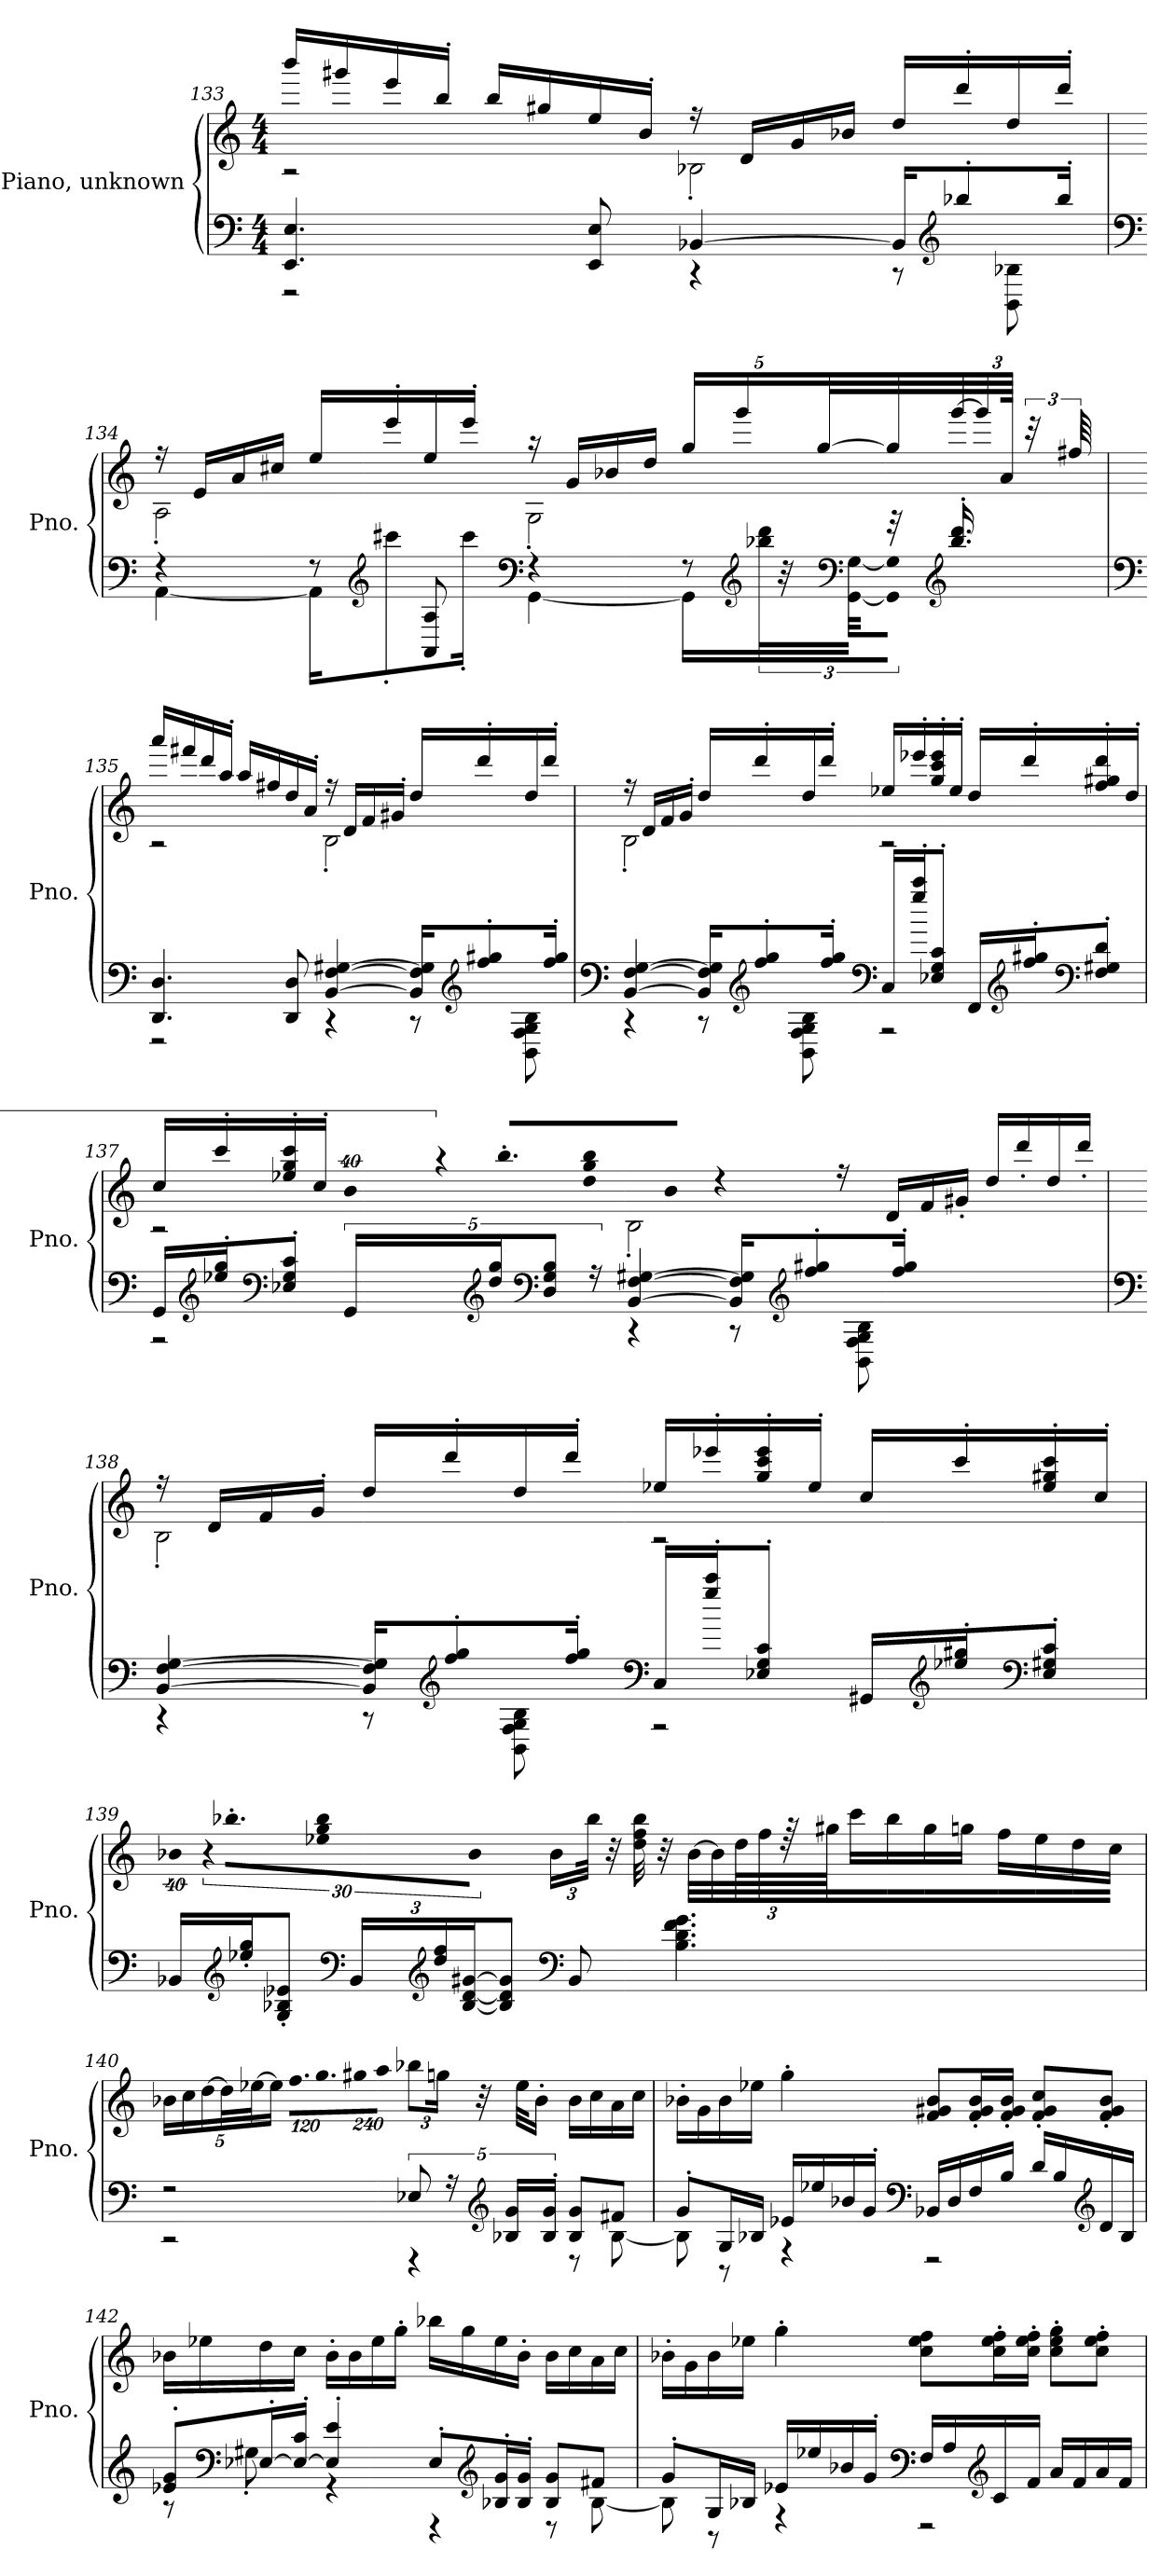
**kern	**kern
*part1	*part1
*staff2	*staff1
*I"Piano, unknown	*
*I'Pno.	*
!!LO:LB:g=z
*clefF4	*clefG2
*k[]	*k[]
*M4/4	*M4/4
=133	=133
*^	*^
4.EE/ 4.E/	2r	16bbb/LL	2r
.	.	16ggg#X/	.
.	.	16eee/	.
.	.	16bb'/JJ	.
.	.	16bb/LL	.
.	.	16gg#X/	.
8EE/ 8E/	.	16ee/	.
.	.	16b'/JJ	.
[4BB-X/	4r	16r	2B-X'\
.	.	16d/LL	.
.	.	16g/	.
.	.	16b-X/JJ	.
16BB-/KL]	8r	16dd/LL	.
*clefG2	*	*	*
8bb-X'/	.	16ddd'/	.
.	8BB-\ 8B-X\	16dd/	.
16bb-'/Jk	.	16ddd'/JJ	.
!!LO:LB:g=z	!!
=134	=134	=134	=134
*clefF4	*	*	*
4r	[4AA\	16r	2A'\
.	.	16e/LL	.
.	.	16a/	.
.	.	16cc#X/JJ	.
8r	16AA\KL]	16ee/LL	.
*clefG2	*	*	*
.	8ccc#X'\	16eee'/	.
8AA/ 8A/	.	16ee/	.
.	16ccc#'\Jk	16eee'/JJ	.
*clefF4	*	*	*
4r	[4GG\	16r	2G'\
.	.	16g/LL	.
.	.	16b-X/	.
.	.	16dd/JJ	.
*	*	*Xbrackettup	*
8r	16GG\LL]	20gg/LL	.
.	.	20ggg/	.
*clefG2	*	*	*
.	48bb-X\ 48ddd\JJk	.	.
.	48r	.	.
.	.	[40gg/L	.
*clefF4	*	*	*
.	[48GG\ [48G\KKL	.	.
32r	8GG\] 8G\]J	32gg/]	.
*clefG2	*	*	*
16.bb-/' 16.ddd/'	.	[32ggg/	.
.	.	48ggg/]	.
.	.	96a/JJJk	.
*	*	*brackettup	*
.	.	48r	.
.	.	96ff#X/	.
!!LO:LB:g=z	!!
=135	=135	=135	=135
*clefF4	*	*	*
4.DD/ 4.D/	2r	16aaa/LL	2r
.	.	16fff#X/	.
.	.	16ddd/	.
.	.	16aa'/JJ	.
.	.	16aa/LL	.
.	.	16ff#X/	.
8DD/ 8D/	.	16dd/	.
.	.	16a'/JJ	.
[4BB/ [4F/ [4G#X/	4r	16r	2B'\
.	.	16d/LL	.
.	.	16f/	.
.	.	16g#X'/JJ	.
16BB/] 16F/] 16G#/]KL	8r	16dd/LL	.
*clefG2	*	*	*
8ff/' 8gg#X/'	.	16ddd'/	.
.	8BB\ 8F\ 8G#\ 8B\	16dd/	.
16ff/' 16gg#/'Jk	.	16ddd'/JJ	.
!!LO:LB:g=z	!!
=136	=136	=136	=136
*clefF4	*	*	*
[4BB/ [4F/ [4G/	4r	16r	2B'\
.	.	16d/LL	.
.	.	16f/	.
.	.	16g'/JJ	.
16BB/] 16F/] 16G/]KL	8r	16dd/LL	.
*clefG2	*	*	*
8ff/' 8gg/'	.	16ddd'/	.
.	8BB\ 8F\ 8G\ 8B\	16dd/	.
16ff/' 16gg/'Jk	.	16ddd'/JJ	.
*clefF4	*	*	*
16C/LL	2r	16ee-X/LL	2r
16gg/' 16ccc/'J	.	16eee-X'/	.
8E-X/' 8G/' 8c/'J	.	16gg/' 16ccc/' 16eee-/'	.
.	.	16ee-'/JJ	.
16FF/LL	.	16dd/LL	.
*clefG2	*	*	*
16ff/' 16gg#X/'J	.	16ddd'/	.
*clefF4	*	*	*
8F/' 8G#X/' 8d/'J	.	16ff/' 16gg#X/' 16ddd/'	.
.	.	16dd'/JJ	.
!!LO:PB:g=z	!!
=137	=137	=137	=137
16GG/LL	2r	16cc/LL	2r
*clefG2	*	*	*
16ee-X/' 16gg/'J	.	16ccc'/	.
*clefF4	*	*	*
8E-X/' 8G/' 8c/'J	.	16ee-X/' 16gg/' 16ccc/'	.
.	.	16cc'/JJ	.
!	!	!LO:N:vis=32	!
20GG/LL	.	640%23b/	.
!	!	!LO:N:vis=64	!
.	.	960%17r	.
*clefG2	*	*	*
20dd/ 20gg/J	.	.	.
!	!	!LO:N:vis=32.	!
.	.	1920%103bb'/KLL	.
*clefF4	*	*	*
10D/ 10G/ 10B/J	.	.	.
!	!	!LO:N:vis=16	!
.	.	1920%137dd/ 1920%137gg/ 1920%137bb/	.
!	!	!LO:N:vis=32	!
.	.	640%23b/JJk	.
20r	.	.	.
!	!	!LO:N:vis=32	!
.	.	640%23r	.
[4BB/ [4F/ [4G#X/	4r	.	2B'\
.	.	16r	.
.	.	16d/LL	.
.	.	16f/	.
.	.	16g#X'/JJ	.
16BB/] 16F/] 16G#/]KL	8r	.	.
.	.	16dd/LL	.
*clefG2	*	*	*
8ff/' 8gg#X/'	.	.	.
.	.	16ddd'/	.
.	8BB\ 8F\ 8G#\ 8B\	.	.
.	.	16dd/	.
16ff/' 16gg#/'Jk	.	.	.
.	.	16ddd'/JJ	.
1920ryy	1920ryy	.	1920ryy
!!LO:LB:g=z	!!
=138	=138	=138	=138
*clefF4	*	*	*
[4BB/ [4F/ [4G/	4r	16r	2B'\
.	.	16d/LL	.
.	.	16f/	.
.	.	16g'/JJ	.
16BB/] 16F/] 16G/]KL	8r	16dd/LL	.
*clefG2	*	*	*
8ff/' 8gg/'	.	16ddd'/	.
.	8BB\ 8F\ 8G\ 8B\	16dd/	.
16ff/' 16gg/'Jk	.	16ddd'/JJ	.
*clefF4	*	*	*
16C/LL	2r	16ee-X/LL	2r
16gg/' 16ccc/'J	.	16eee-X'/	.
8E-X/' 8G/' 8c/'J	.	16gg/' 16ccc/' 16eee-/'	.
.	.	16ee-'/JJ	.
16GG#X/LL	.	16cc/LL	.
*clefG2	*	*	*
16ee-X/' 16gg#X/'J	.	16ccc'/	.
*clefF4	*	*	*
8E-/' 8G#X/' 8c/'J	.	16ee-/' 16gg#X/' 16ccc/'	.
.	.	16cc'/JJ	.
*v	*v	*	*
*	*v	*v
!!LO:LB:g=z
=139	=139
!	!LO:N:vis=32
16BB-X/LL	640%23b-X\
!	!LO:N:vis=64
.	960%17r
!	!LO:N:vis=32.
.	1920%103bb-X'\KLL
*clefG2	*
16ee-X/' 16gg/'J	.
!	!LO:N:vis=16
.	1920%137ee-X\ 1920%137gg\ 1920%137bb-\
8G/' 8B-X/' 8e-X/'J	.
!	!LO:N:vis=16
.	1920%137b-\JJ
*clefF4	*
*Xbrackettup	*Xbrackettup
24BB-/LL	24b-\LL
*clefG2	*
24dd/ 24ff/	48bb-\JJk
.	32r
[24B-/ [24d/ [24g#X/J	.
.	32dd\ 32ff\ 32bb-\
8B-/] 8d/] 8g#/]J	32r
.	[32b-\LLL
.	48b-\]
.	96dd\L
*	*brackettup
.	96ff\JJJJ
.	96r
.	96gg#X\
*clefF4	*
8BB-/	16ccc\LL
.	16bb-\
4.B-\ 4.d\ 4.f\ 4.g#\	16gg#\
.	16ggn\JJ
.	16ff\LL
.	16ee-\
.	16dd\
.	16cc\JJ
!!LO:LB:g=z
=140	=140
*^	*
*	*	*Xbrackettup
2r	2r	20b-X\LL
.	.	20cc\
.	.	[20dd\
.	.	40dd\L]
.	.	[40ee-X\J
.	.	20ee-\JJ]
!	!	!LO:N:vis=32.
.	.	1920%103ff\LLL
!	!	!LO:N:vis=32.
.	.	1920%103gg\J
!	!	!LO:N:vis=16
.	.	1920%137gg#X\
!	!	!LO:N:vis=16
.	.	1920%137aa\JJ
*brackettup	*	*
10E-X/	4r	12bb-X\L
.	.	24ggn\Jk
20r	.	.
.	.	32r
*clefG2	*	*
20B-X/ 20g/LL	.	.
.	.	32ee-\KLL
.	.	16b-'\JJ
20B-/' 20g/'JJ	.	.
8B-/ 8g/L	8r	16b-\LL
.	.	16cc\
8f#X/J	[8B-\	16a\
.	.	16cc\JJ
!!LO:LB:g=z
=141	=141	=141
8g'/L	8B-\]	16b-X'\LL
.	.	16g\
16G/L	8r	16b-\
16B-X/JJ	.	16ee-X\JJ
16e-X/LL	4r	4gg'\
16ee-X/	.	.
16b-X/	.	.
16g'/JJ	.	.
*clefF4	*	*
16BB-X/LL	2r	8f/ 8g#X/ 8b-/L
16D/	.	.
16F/	.	16f/' 16g#/' 16b-/'L
16B-/JJ	.	16f/' 16g#/' 16b-/'JJ
16d/LL	.	8f/' 8g#/' 8cc/'L
16B-/	.	.
*clefG2	*	*
16d/	.	8f/' 8g#/' 8b-/'J
16B-/JJ	.	.
!!LO:LB:g=z
=142	=142	=142
8e-X/' 8g/'L	8r	16b-X\LL
.	.	16ee-X\
*clefF4	*	*
[16E-X'/L	8G#X'\	16dd\
16E-/_' 16c/'JJ	.	16cc\JJ
4E-/]' 4e-/'	4r	16b-'\LL
.	.	16b-\
.	.	16ee-\
.	.	16gg'\JJ
8E-'/L	4r	16bb-X\LL
.	.	16gg\
*clefG2	*	*
16B-X/' 16g/'L	.	16ee-\
16B-/' 16g/'JJ	.	16b-'\JJ
8B-/ 8g/L	8r	16b-\LL
.	.	16cc\
8f#X/J	[8B-\	16a\
.	.	16cc\JJ
!!LO:PB:g=z
=143	=143	=143
8g'/L	8B-\]	16b-X'\LL
.	.	16g\
16G/L	8r	16b-\
16B-X/JJ	.	16ee-X\JJ
16e-X/LL	4r	4gg'\
16ee-X/	.	.
16b-X/	.	.
16g'/JJ	.	.
*clefF4	*	*
16F/LL	2r	8cc\ 8ee-\ 8ff\L
16A/	.	.
*clefG2	*	*
16c/	.	16cc\' 16ee-\' 16ff\'L
16f/JJ	.	16cc\' 16ee-\' 16ff\'JJ
16a/LL	.	8cc\' 8ee-\' 8gg\'L
16f/	.	.
16a/	.	8cc\' 8ee-\' 8ff\'J
16f/JJ	.	.
*v	*v	*
=	=
*-	*-
